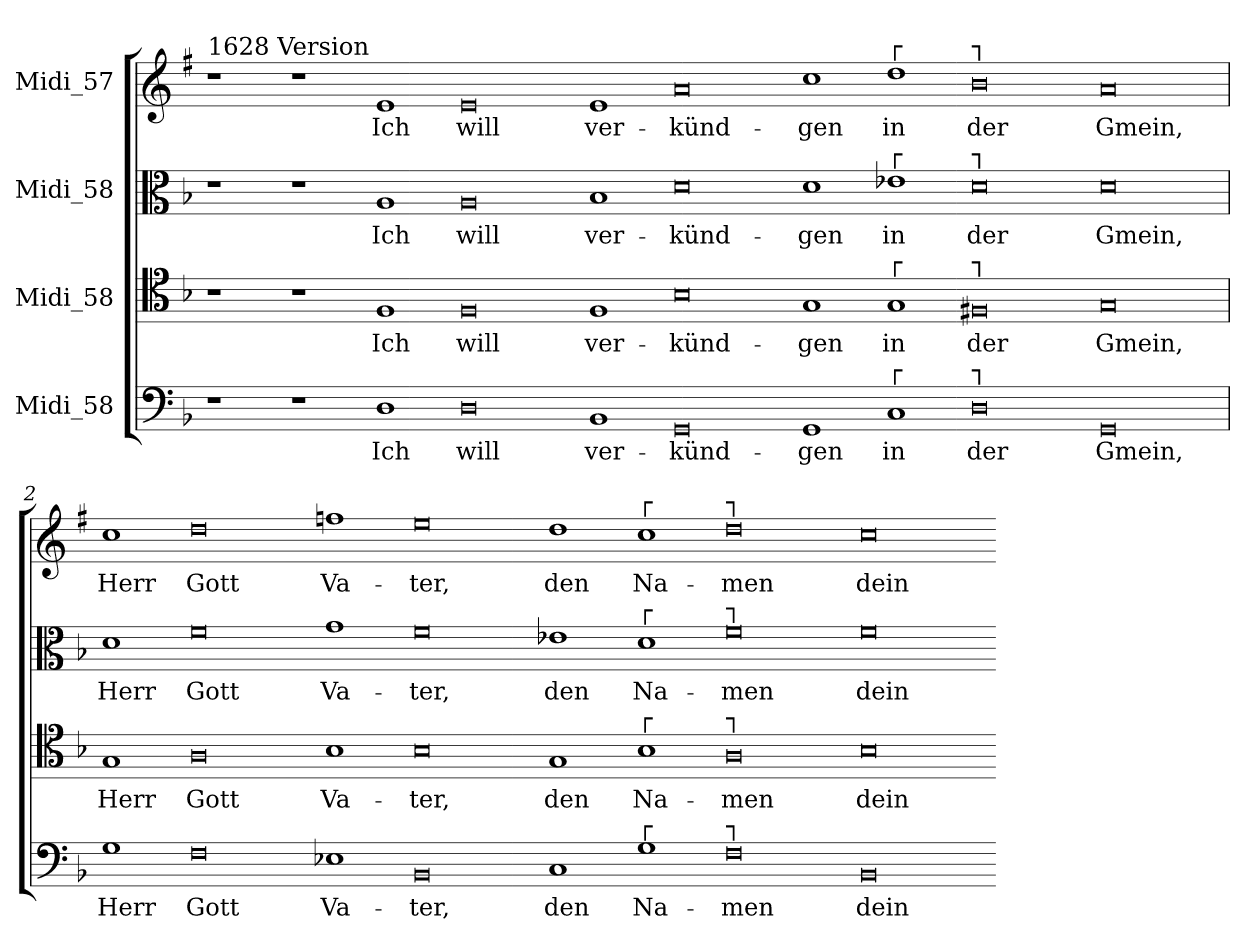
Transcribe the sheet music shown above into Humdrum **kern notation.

**kern	**text	**kern	**text	**kern	**text	**kern	**text
*part4	*part4	*part3	*part3	*part2	*part2	*part1	*part1
*staff4	*staff4	*staff3	*staff3	*staff2	*staff2	*staff1	*staff1
*I"Midi_58	*	*I"Midi_58	*	*I"Midi_58	*	*I"Midi_57	*
*clefF4	*	*clefC4	*	*clefC3	*	*clefG2	*
*	*	*	*	*	*	*ITrd1c2	*
*k[b-]	*	*k[b-]	*	*k[b-]	*	*k[b-]	*
*F:	*	*F:	*	*F:	*	*F:	*
=1	=1	=1	=1	=1	=1	=1	=1
!	!	!	!	!	!	!LO:TX:a:t=1628 Version	!
1r	.	1r	.	1r	.	1r	.
1r	.	1r	.	1r	.	1r	.
!	!LO:LY:b	!	!LO:LY:b	!	!LO:LY:b	!	!LO:LY:b
1D	Ich	1F	Ich	1A	Ich	1d	Ich
!	!LO:LY:b	!	!LO:LY:b	!	!LO:LY:b	!	!LO:LY:b
0D	will	0F	will	0A	will	0d	will
!	!LO:LY:b	!	!LO:LY:b	!	!LO:LY:b	!	!LO:LY:b
1BB-	ver-	1F	ver-	1B-	ver-	1d	ver-
!	!LO:LY:b	!	!LO:LY:b	!	!LO:LY:b	!	!LO:LY:b
0GG	-künd-	0B-	-künd-	0d	-künd-	0g	-künd-
!	!LO:LY:b	!	!LO:LY:b	!	!LO:LY:b	!	!LO:LY:b
1GG	-gen	1G	-gen	1d	-gen	1b-	-gen
!	!	!	!	!	!	!LO:TX:a:t=┌	!
!	!	!	!	!LO:TX:a:t=┌	!	!	!
!	!	!LO:TX:a:t=┌	!	!	!	!	!
!LO:TX:a:t=┌	!	!	!	!	!	!	!
!	!LO:LY:b	!	!LO:LY:b	!	!LO:LY:b	!	!LO:LY:b
1C	in	1G	in	1e-X	in	1cc	in
!	!	!	!	!	!	!LO:TX:a:t=┐	!
!	!	!	!	!LO:TX:a:t=┐	!	!	!
!	!	!LO:TX:a:t=┐	!	!	!	!	!
!LO:TX:a:t=┐	!	!	!	!	!	!	!
!	!LO:LY:b	!	!LO:LY:b	!	!LO:LY:b	!	!LO:LY:b
0D	der	0F#X	der	0d	der	0a	der
!	!LO:LY:b	!	!LO:LY:b	!	!LO:LY:b	!	!LO:LY:b
0GG	Gmein,	0G	Gmein,	0d	Gmein,	0g	Gmein,
=2	=2	=2	=2	=2	=2	=2	=2
!	!LO:LY:b	!	!LO:LY:b	!	!LO:LY:b	!	!LO:LY:b
1G	Herr	1G	Herr	1d	Herr	1b-	Herr
!	!LO:LY:b	!	!LO:LY:b	!	!LO:LY:b	!	!LO:LY:b
0F	Gott	0A	Gott	0f	Gott	0cc	Gott
!	!LO:LY:b	!	!LO:LY:b	!	!LO:LY:b	!	!LO:LY:b
1E-X	Va-	1B-	Va-	1g	Va-	1ee-X	Va-
!	!LO:LY:b	!	!LO:LY:b	!	!LO:LY:b	!	!LO:LY:b
0BB-	-ter,	0B-	-ter,	0f	-ter,	0dd	-ter,
!	!LO:LY:b	!	!LO:LY:b	!	!LO:LY:b	!	!LO:LY:b
1C	den	1G	den	1e-X	den	1cc	den
!	!	!	!	!	!	!LO:TX:a:t=┌	!
!	!	!	!	!LO:TX:a:t=┌	!	!	!
!	!	!LO:TX:a:t=┌	!	!	!	!	!
!LO:TX:a:t=┌	!	!	!	!	!	!	!
!	!LO:LY:b	!	!LO:LY:b	!	!LO:LY:b	!	!LO:LY:b
1G	Na-	1B-	Na-	1d	Na-	1b-	Na-
!	!	!	!	!	!	!LO:TX:a:t=┐	!
!	!	!	!	!LO:TX:a:t=┐	!	!	!
!	!	!LO:TX:a:t=┐	!	!	!	!	!
!LO:TX:a:t=┐	!	!	!	!	!	!	!
!	!LO:LY:b	!	!LO:LY:b	!	!LO:LY:b	!	!LO:LY:b
0F	-men	0A	-men	0f	-men	0cc	-men
!	!LO:LY:b	!	!LO:LY:b	!	!LO:LY:b	!	!LO:LY:b
0BB-	dein	0B-	dein	0f	dein	0b-	dein
=-	=-	=-	=-	=-	=-	=-	=-
*-	*-	*-	*-	*-	*-	*-	*-
